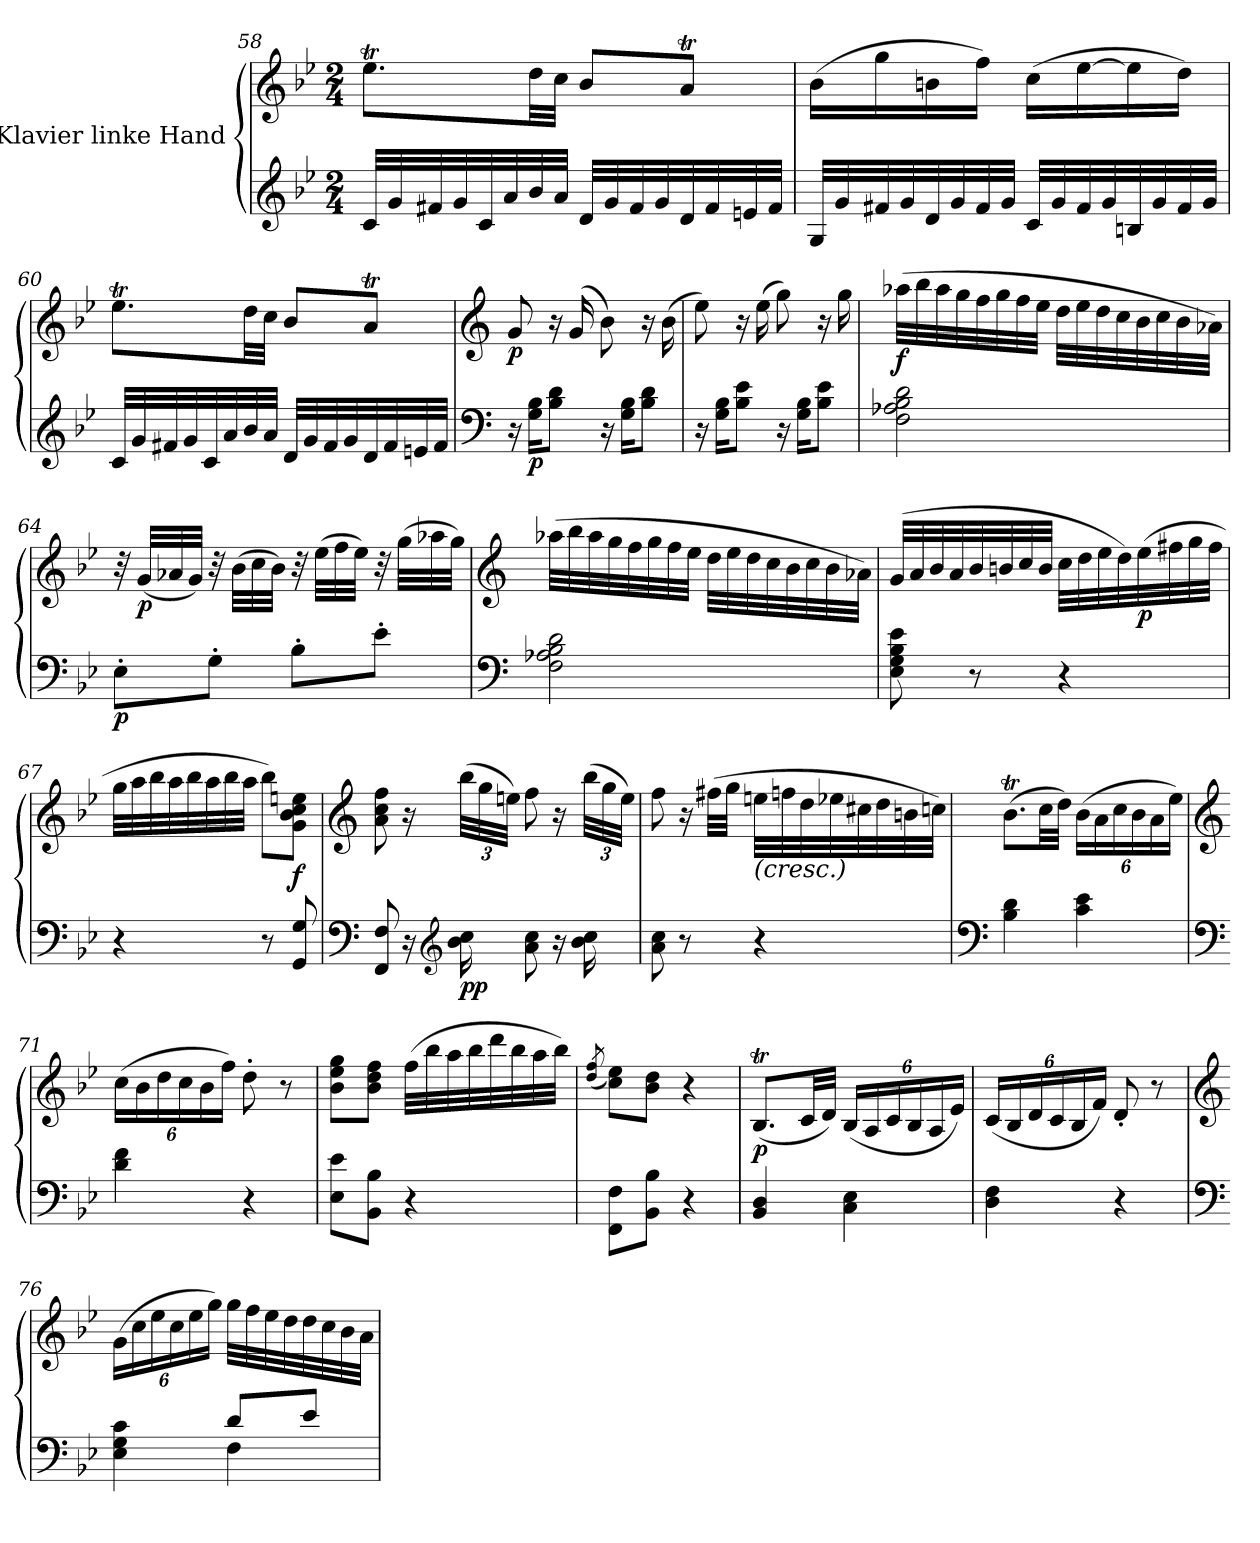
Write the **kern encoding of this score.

**kern	**kern	**dynam
*part1	*part1	*part1
*staff2	*staff1	*staff1/2
*I"Klavier linke Hand	*	*
!!LO:PB:g=z
*clefG2	*clefG2	*
*k[b-e-]	*k[b-e-]	*
*M2/4	*M2/4	*
=58	=58	=58
32c/LLL	8.ee-T\L	.
32g/	.	.
32f#X/	.	.
32g/	.	.
32c/	.	.
32a/	.	.
32b-/	32dd\LL	.
32a/JJJ	32cc\JJJ	.
32d/LLL	8b-/L	.
32g/	.	.
32f#/	.	.
32g/	.	.
32d/	8at/J	.
32f#/	.	.
32en/	.	.
32f#/JJJ	.	.
!!LO:LB:g=z
=59	=59	=59
32G/LLL	(16b-\LL	.
32g/	.	.
32f#X/	16gg\	.
32g/	.	.
32d/	16bn\	.
32g/	.	.
32f#/	16ff\JJ)	.
32g/JJJ	.	.
32c/LLL	(16cc\LL	.
32g/	.	.
32f#/	[16ee-\	.
32g/	.	.
32Bn/	16ee-\]	.
32g/	.	.
32f#/	16dd\JJ)	.
32g/JJJ	.	.
!!LO:LB:g=z
=60	=60	=60
32c/LLL	8.ee-T\L	.
32g/	.	.
32f#X/	.	.
32g/	.	.
32c/	.	.
32a/	.	.
32b-/	32dd\LL	.
32a/JJJ	32cc\JJJ	.
32d/LLL	8b-/L	.
32g/	.	.
32f#/	.	.
32g/	.	.
32d/	8at/J	.
32f#/	.	.
32en/	.	.
32f#/JJJ	.	.
!!LO:LB:g=z
=61	=61	=61
*clefF4	*clefG2	*
!	!	!LO:DY:b
16r	8g/	p
!	!	!LO:DY:b=2
16G\ 16B-\KL	.	p
8B-\ 8d\J	16r	.
.	(16g/	.
16r	8b-\)	.
16G\ 16B-\KL	.	.
8B-\ 8d\J	16r	.
.	(16b-\	.
=62	=62	=62
16r	8ee-\)	.
16G\ 16B-\KL	.	.
8B-\ 8e-\J	16r	.
.	(16ee-\	.
16r	8gg\)	.
16G\ 16B-\KL	.	.
8B-\ 8e-\J	16r	.
.	16gg\	.
!!LO:LB:g=z
=63	=63	=63
!	!	!LO:DY:b
2F\ 2A-X\ 2B-\ 2d\	(32aa-X\LLL	f
.	32bb-\	.
.	32aa-\	.
.	32gg\	.
.	32ff\	.
.	32gg\	.
.	32ff\	.
.	32ee-\JJJ	.
.	32dd\LLL	.
.	32ee-\	.
.	32dd\	.
.	32cc\	.
.	32b-\	.
.	32cc\	.
.	32b-\	.
.	32a-X\JJJ)	.
!!LO:LB:g=z
=64	=64	=64
!	!	!LO:DY:b=2
8E-'\L	32r	p
!	!	!LO:DY:b
.	(32g/LLL	p
.	32a-X/	.
.	32g/JJJ)	.
8G'\J	32r	.
.	(32b-\LLL	.
.	32cc\	.
.	32b-\JJJ)	.
8B-'\L	32r	.
.	(32ee-\LLL	.
.	32ff\	.
.	32ee-\JJJ)	.
8e-'\J	32r	.
.	(32gg\LLL	.
.	32aa-X\	.
.	32gg\JJJ)	.
!!LO:PB:g=z
=65	=65	=65
*clefF4	*clefG2	*
2F\ 2A-X\ 2B-\ 2d\	(32aa-X\LLL	.
.	32bb-\	.
.	32aa-\	.
.	32gg\	.
.	32ff\	.
.	32gg\	.
.	32ff\	.
.	32ee-\JJJ	.
.	32dd\LLL	.
.	32ee-\	.
.	32dd\	.
.	32cc\	.
.	32b-\	.
.	32cc\	.
.	32b-\	.
.	32a-X\JJJ)	.
!!LO:LB:g=z
=66	=66	=66
8E-\ 8G\ 8B-\ 8e-\	(32g/LLL	.
.	32a/	.
.	32b-/	.
.	32a/	.
8r	32b-/	.
.	32bn/	.
.	32cc/	.
.	32b/JJJ	.
4r	32cc\LLL	.
.	32dd\	.
.	32ee-\	.
.	32dd\)	.
!	!	!LO:DY:b
.	(32ee-\	p
.	32ff#X\	.
.	32gg\	.
.	32ff#\JJJ	.
=67	=67	=67
4r	32gg\LLL	.
.	32aa\	.
.	32bb-\	.
.	32aa\	.
.	32bb-\	.
.	32aa\	.
.	32bb-\	.
.	32aa\JJJ	.
8r	8bb-\L)	.
!	!	!LO:DY:b
8GG/ 8G/	8g\ 8b-\ 8cc\ 8een\J	f
!!LO:LB:g=z
=68	=68	=68
*clefF4	*clefG2	*
8FF/ 8F/	8a\ 8cc\ 8ff\	.
16r	16r	.
*clefG2	*	*
*	*Xbrackettup	*
!	!	!LO:DY:b=2
!	!	!LO:DY:n=1:b
16b-\ 16cc\	(48bb-\LLL	p p
.	48gg\	.
.	48een\JJJ)	.
8a\ 8cc\	8ff\	.
16r	16r	.
16b-\ 16cc\	(48bb-\LLL	.
.	48gg\	.
.	48ee\JJJ)	.
=69	=69	=69
8a\ 8cc\	8ff\	.
8r	16r	.
.	(32ff#X\LLL	.
.	32gg\JJJ	.
!	!LO:TX:b:i:t=(cresc.)	!
4r	32een\LLL	.
.	32ffn\	.
.	32dd\	.
.	32ee-X\	.
.	32cc#X\	.
.	32dd\	.
.	32bn\	.
.	32ccn\JJJ)	.
!!LO:LB:g=z
=70	=70	=70
*clefF4	*	*
4B-\ 4d\	(8.b-T\L	.
.	32cc\LL	.
.	32dd\JJJ)	.
4c\ 4e-\	(24b-\LL	.
.	24a\	.
.	24cc\	.
.	24b-\	.
.	24a\	.
.	24ee-\JJ)	.
!!LO:LB:g=z
=71	=71	=71
*clefF4	*clefG2	*
4d\ 4f\	(24cc\LL	.
.	24b-\	.
.	24dd\	.
.	24cc\	.
.	24b-\	.
.	24ff\JJ)	.
4r	8dd'\	.
.	8r	.
=72	=72	=72
8E-\ 8e-\L	8b-\ 8ee-\ 8gg\L	.
8BB-\ 8B-\J	8b-\ 8dd\ 8ff\J	.
4r	(32ff\LLL	.
.	32bb-\	.
.	32aa\	.
.	32bb-\	.
.	32ddd\	.
.	32bb-\	.
.	32aa\	.
.	32bb-\JJJ)	.
=73	=73	=73
.	(8qdd/ 8qff/	.
8FF\ 8F\L	8cc\ 8ee-\L)	.
8BB-\ 8B-\J	8b-\ 8dd\J	.
4r	4r	.
!!LO:LB:g=z
=74	=74	=74
!	!	!LO:DY:b
4BB-/ 4D/	(8.B-T/L	p
.	32c/LL	.
.	32d/JJJ)	.
4C\ 4E-\	(24B-/LL	.
.	24A/	.
.	24c/	.
.	24B-/	.
.	24A/	.
.	24e-/JJ)	.
=75	=75	=75
4D\ 4F\	(24c/LL	.
.	24B-/	.
.	24d/	.
.	24c/	.
.	24B-/	.
.	24f/JJ)	.
4r	8d'/	.
.	8r	.
!!LO:LB:g=z
=76	=76	=76
*clefF4	*clefG2	*
*^	*	*
4ryy	4E-\ 4G\ 4c\	(24g\LL	.
.	.	24cc\	.
.	.	24ee-\	.
.	.	24cc\	.
.	.	24ee-\	.
.	.	24gg\JJ)	.
8d/L	4F\	32gg\LLL	.
.	.	32ff\	.
.	.	32ee-\	.
.	.	32dd\	.
8e-/J	.	32dd\	.
.	.	32cc\	.
.	.	32b-\	.
.	.	32a\JJJ	.
*v	*v	*	*
=	=	=
*-	*-	*-
